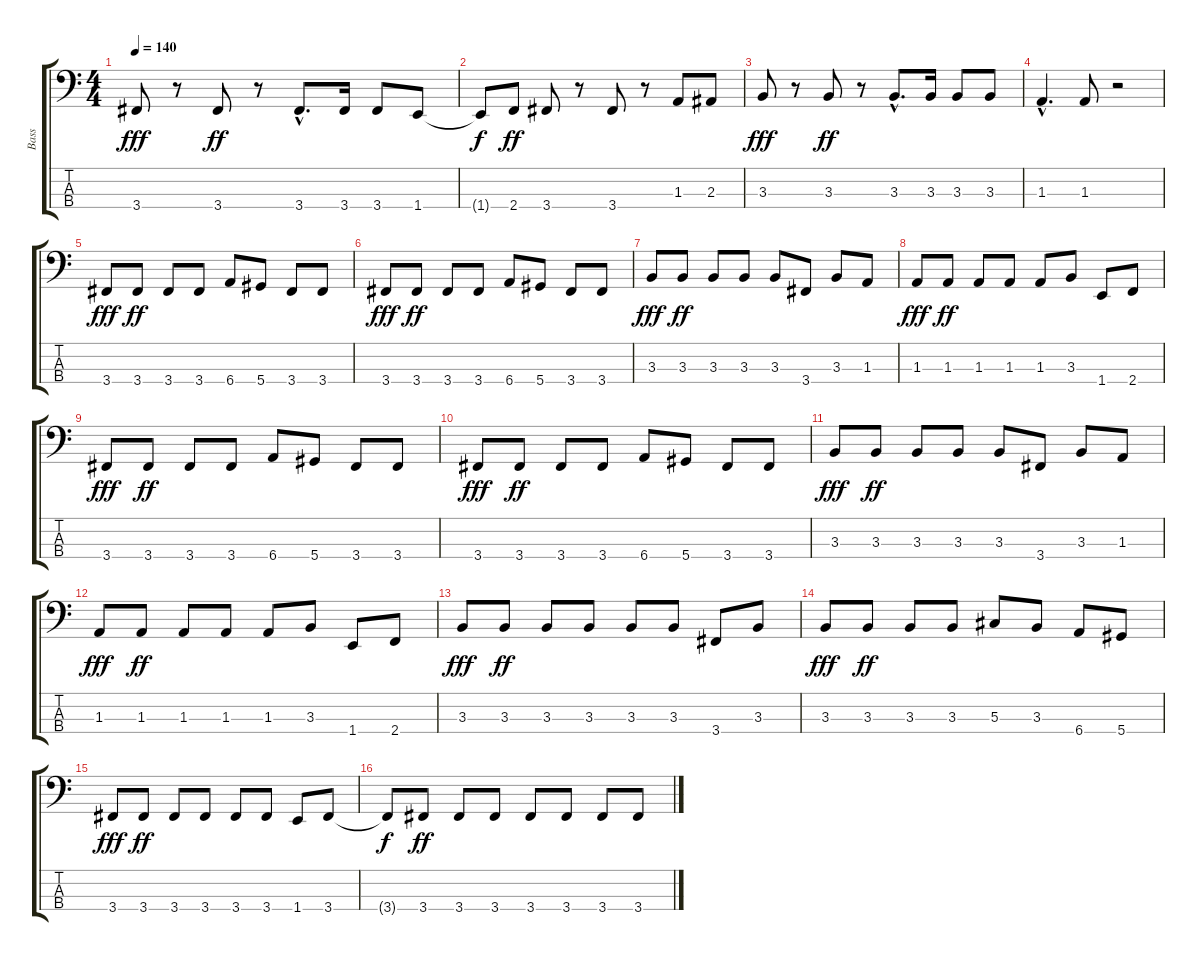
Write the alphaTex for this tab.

\track ("Bass" "Bass") {instrument electricbasspick}
\staff {score tabs}
\tuning (Gb2 Db2 Ab1 Eb1) {hide}
\ts (4 4)
\tempo 140
\clef f4
\ks c
3.4.8{dy fff} r.8 3.4.8{dy ff} r.8 3.4{hac}.8{d} 3.4.16 3.4.8 1.4.8 |
1.4{t}.8{dy f} 2.4.8{dy ff} 3.4.8 r.8 3.4.8 r.8 1.3.8 2.3.8 |
3.3.8{dy fff} r.8 3.3.8{dy ff} r.8 3.3{hac}.8{d} 3.3.16 3.3.8 3.3.8 |
1.3{hac}.4{d} 1.3.8 r.2 |
3.4.8{dy fff} 3.4.8{dy ff} 3.4.8 3.4.8 6.4.8 5.4.8 3.4.8 3.4.8 |
3.4.8{dy fff} 3.4.8{dy ff} 3.4.8 3.4.8 6.4.8 5.4.8 3.4.8 3.4.8 |
3.3.8{dy fff} 3.3.8{dy ff} 3.3.8 3.3.8 3.3.8 3.4.8 3.3.8 1.3.8 |
1.3.8{dy fff} 1.3.8{dy ff} 1.3.8 1.3.8 1.3.8 3.3.8 1.4.8 2.4.8 |
3.4.8{dy fff} 3.4.8{dy ff} 3.4.8 3.4.8 6.4.8 5.4.8 3.4.8 3.4.8 |
3.4.8{dy fff} 3.4.8{dy ff} 3.4.8 3.4.8 6.4.8 5.4.8 3.4.8 3.4.8 |
3.3.8{dy fff} 3.3.8{dy ff} 3.3.8 3.3.8 3.3.8 3.4.8 3.3.8 1.3.8 |
1.3.8{dy fff} 1.3.8{dy ff} 1.3.8 1.3.8 1.3.8 3.3.8 1.4.8 2.4.8 |
3.3.8{dy fff} 3.3.8{dy ff} 3.3.8 3.3.8 3.3.8 3.3.8 3.4.8 3.3.8 |
3.3.8{dy fff} 3.3.8{dy ff} 3.3.8 3.3.8 5.3.8 3.3.8 6.4.8 5.4.8 |
3.4.8{dy fff} 3.4.8{dy ff} 3.4.8 3.4.8 3.4.8 3.4.8 1.4.8 3.4.8 |
3.4{t}.8{dy f} 3.4.8{dy ff} 3.4.8 3.4.8 3.4.8 3.4.8 3.4.8 3.4.8
